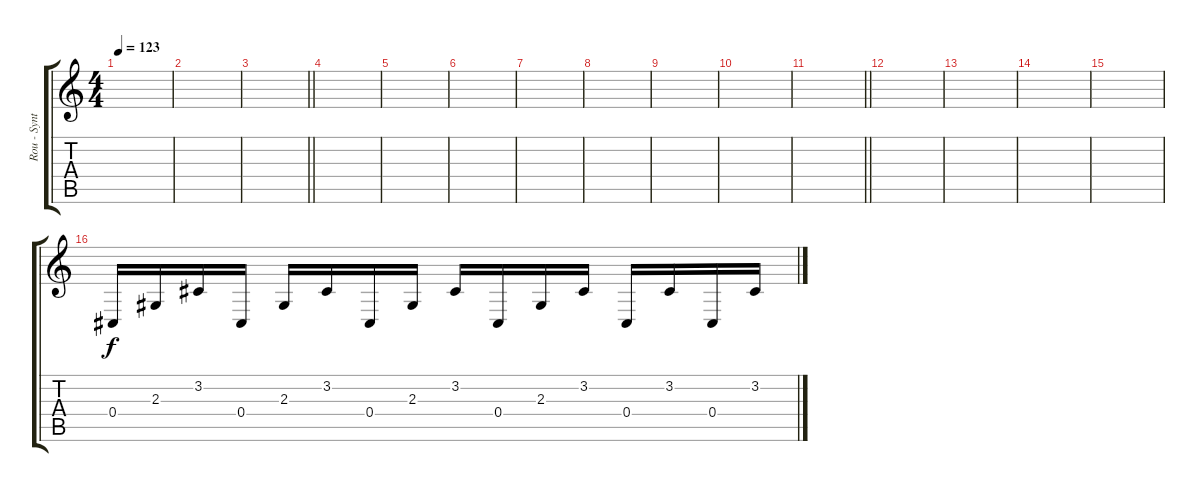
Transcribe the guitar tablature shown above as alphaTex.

\track ("Rou - Synth 2" "Rou - Synt") {instrument lead2sawtooth}
\staff {score tabs}
\tuning (Eb4 Bb3 Gb3 Db3 Ab2 Db2) {hide}
\ts (4 4)
\tempo 123
\clef g2
\ks c
|
|
\barLineRight lightlight
|
|
|
|
|
|
|
|
\barLineRight lightlight
|
|
|
|
|
0.4.16 2.3.16 3.2.16 0.4.16 2.3.16 3.2.16 0.4.16 2.3.16 3.2.16 0.4.16 2.3.16 3.2.16 0.4.16 3.2.16 0.4.16 3.2.16
